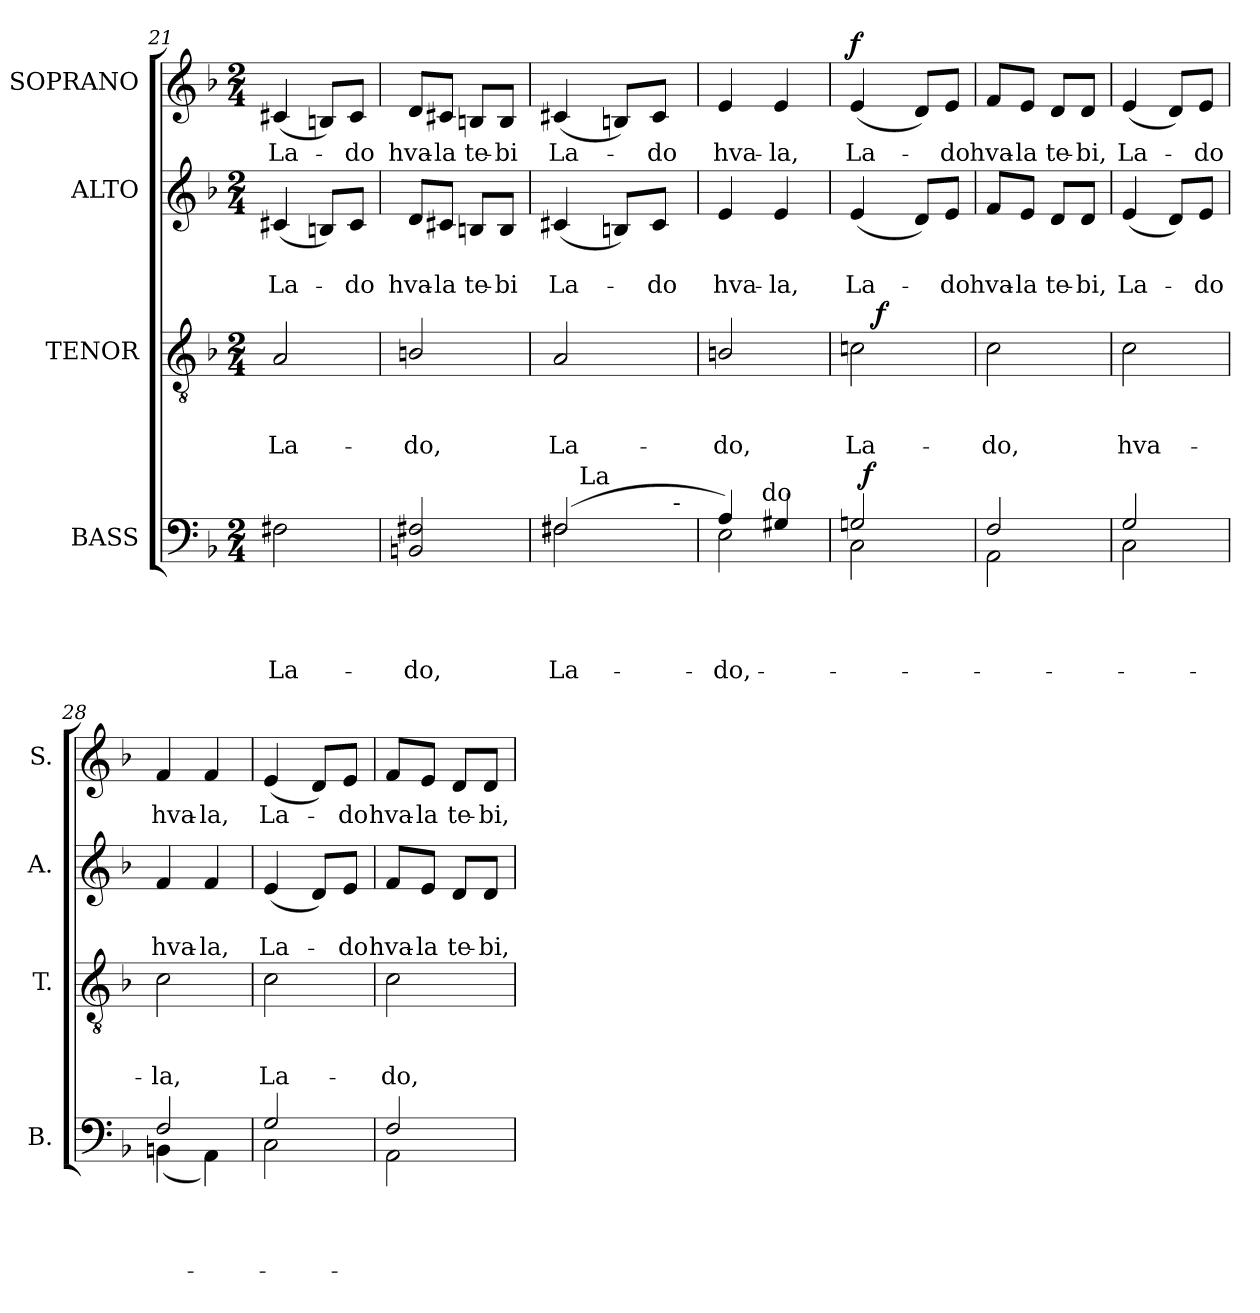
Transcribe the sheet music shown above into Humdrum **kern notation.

**kern	**text	**text	**text	**text	**dynam	**kern	**text	**text	**text	**dynam	**kern	**text	**text	**kern	**text	**dynam
*part4	*part4	*part4	*part4	*part4	*part4	*part3	*part3	*part3	*part3	*part3	*part2	*part2	*part2	*part1	*part1	*part1
*staff4	*staff4	*staff4	*staff4	*staff4	*staff4	*staff3	*staff3	*staff3	*staff3	*staff3	*staff2	*staff2	*staff2	*staff1	*staff1	*staff1
*I"BASS	*	*	*	*	*	*I"TENOR	*	*	*	*	*I"ALTO	*	*	*I"SOPRANO	*	*
*I'B.	*	*	*	*	*	*I'T.	*	*	*	*	*I'A.	*	*	*I'S.	*	*
*clefF4	*	*	*	*	*	*clefGv2	*	*	*	*	*clefG2	*	*	*clefG2	*	*
*k[b-]	*	*	*	*	*	*k[b-]	*	*	*	*	*k[b-]	*	*	*k[b-]	*	*
*F:	*	*	*	*	*	*F:	*	*	*	*	*F:	*	*	*F:	*	*
*M2/4	*	*	*	*	*	*M2/4	*	*	*	*	*M2/4	*	*	*M2/4	*	*
=21	=21	=21	=21	=21	=21	=21	=21	=21	=21	=21	=21	=21	=21	=21	=21	=21
!	!	!	!	!LO:LY:b	!	!	!	!	!LO:LY:b	!	!	!	!LO:LY:b	!	!LO:LY:b	!
2F#X\	.	.	.	La-	.	2A/	.	.	La-	.	(<4c#X/	.	La-	(<4c#X/	La-	.
.	.	.	.	.	.	.	.	.	.	.	8Bn/L)	.	.	8Bn/L)	.	.
!	!	!	!	!	!	!	!	!	!	!	!	!	!LO:LY:b	!	!LO:LY:b	!
.	.	.	.	.	.	.	.	.	.	.	8c#/J	.	-do	8c#/J	-do	.
=22	=22	=22	=22	=22	=22	=22	=22	=22	=22	=22	=22	=22	=22	=22	=22	=22
!	!	!	!	!LO:LY:b	!	!	!	!	!LO:LY:b	!	!	!	!LO:LY:b	!	!LO:LY:b	!
2BBn/ 2F#X/	.	.	.	-do,	.	2Bn/	.	.	-do,	.	8d/L	.	hva-	8d/L	hva-	.
!	!	!	!	!	!	!	!	!	!	!	!	!	!LO:LY:b	!	!LO:LY:b	!
.	.	.	.	.	.	.	.	.	.	.	8c#X/J	.	-la	8c#X/J	-la	.
!	!	!	!	!	!	!	!	!	!	!	!	!	!LO:LY:b	!	!LO:LY:b	!
.	.	.	.	.	.	.	.	.	.	.	8Bn/L	.	te-	8Bn/L	te-	.
!	!	!	!	!	!	!	!	!	!	!	!	!	!LO:LY:b	!	!LO:LY:b	!
.	.	.	.	.	.	.	.	.	.	.	8B/J	.	-bi	8B/J	-bi	.
=23	=23	=23	=23	=23	=23	=23	=23	=23	=23	=23	=23	=23	=23	=23	=23	=23
*^	*	*	*	*	*	*	*	*	*	*	*	*	*	*	*	*
!	!	!	!	!	!LO:LY:b	!	!	!	!	!LO:LY:b	!	!	!	!LO:LY:b	!	!LO:LY:b	!
*^	*^	*	*	*	*	*	*	*	*	*	*	*	*	*	*	*	*
(2F#X/	2F#\	16.ryy	4..ryy	.	.	.	La-	.	2A/	.	.	La-	.	(<4c#X/	.	La-	(<4c#X/	La-	.
!	!	!LO:TX:a:t=La	!	!	!	!	!	!	!	!	!	!	!	!	!	!	!	!	!
.	.	4ryy	.	.	.	.	.	.	.	.	.	.	.	.	.	.	.	.	.
.	.	.	.	.	.	.	.	.	.	.	.	.	.	8Bn/L)	.	.	8Bn/L)	.	.
.	.	8ryy	.	.	.	.	.	.	.	.	.	.	.	.	.	.	.	.	.
!	!	!	!	!	!	!	!	!	!	!	!	!	!	!	!	!LO:LY:b	!	!LO:LY:b	!
.	.	.	.	.	.	.	.	.	.	.	.	.	.	8c#/J	.	-do	8c#/J	-do	.
!	!	!	!LO:TX:a:t=-	!	!	!	!	!	!	!	!	!	!	!	!	!	!	!	!
.	.	.	16ryy	.	.	.	.	.	.	.	.	.	.	.	.	.	.	.	.
.	.	32ryy	.	.	.	.	.	.	.	.	.	.	.	.	.	.	.	.	.
=24	=24	=24	=24	=24	=24	=24	=24	=24	=24	=24	=24	=24	=24	=24	=24	=24	=24	=24	=24
!	!	!	!	!	!	!	!LO:LY:b	!	!	!	!	!LO:LY:b	!	!	!	!LO:LY:b	!	!LO:LY:b	!
*	*	*v	*v	*	*	*	*	*	*	*	*	*	*	*	*	*	*	*	*
8..ryy	2E\	4A/)	.	.	.	-do,	.	2Bn/	.	.	-do,	.	4e/	.	hva-	4e/	hva-	.
!LO:TX:a:t=do	!	!	!	!	!	!	!	!	!	!	!	!	!	!	!	!	!	!
4ryy	.	.	.	.	.	.	.	.	.	.	.	.	.	.	.	.	.	.
!	!	!	!	!	!	!	!	!	!	!	!	!	!	!	!LO:LY:b	!	!LO:LY:b	!
.	.	4G#X/	.	.	.	.	.	.	.	.	.	.	4e/	.	-la,	4e/	-la,	.
32ryy	.	.	.	.	.	.	.	.	.	.	.	.	.	.	.	.	.	.
=25	=25	=25	=25	=25	=25	=25	=25	=25	=25	=25	=25	=25	=25	=25	=25	=25	=25	=25
!	!	!	!	!	!	!	!	!	!	!	!LO:LY:b	!	!	!	!LO:LY:b	!	!LO:LY:b	!LO:DY:a
*	*	*	*	*	*	*	*	*^	*	*	*	*	*	*	*	*	*	*
2Gn/	2C\	32ryy	.	.	.	.	.	2cn\	16ryy	.	.	La-	.	(<4e/	.	La-	(<4e/	La-	f
!	!	!	!	!	!	!	!LO:DY:a	!	!	!	!	!	!	!	!	!	!	!	!
.	.	4...ryy	.	.	.	.	f	.	.	.	.	.	.	.	.	.	.	.	.
!	!	!	!	!	!	!	!	!	!	!	!	!	!LO:DY:a	!	!	!	!	!	!
.	.	.	.	.	.	.	.	.	4..ryy	.	.	.	f	.	.	.	.	.	.
.	.	.	.	.	.	.	.	.	.	.	.	.	.	8d/L)	.	.	8d/L)	.	.
!	!	!	!	!	!	!	!	!	!	!	!	!	!	!	!	!LO:LY:b	!	!LO:LY:b	!
.	.	.	.	.	.	.	.	.	.	.	.	.	.	8e/J	.	-do	8e/J	-do	.
=26	=26	=26	=26	=26	=26	=26	=26	=26	=26	=26	=26	=26	=26	=26	=26	=26	=26	=26	=26
!	!	!	!	!	!	!	!	!	!	!	!	!LO:LY:b	!	!	!	!LO:LY:b	!	!LO:LY:b	!
*	*v	*v	*	*	*	*	*	*	*	*	*	*	*	*	*	*	*	*	*
*	*	*	*	*	*	*	*v	*v	*	*	*	*	*	*	*	*	*	*
2F/	2AA\	.	.	.	.	.	2c\	.	.	-do,	.	8f/L	.	hva-	8f/L	hva-	.
!	!	!	!	!	!	!	!	!	!	!	!	!	!	!LO:LY:b	!	!LO:LY:b	!
.	.	.	.	.	.	.	.	.	.	.	.	8e/J	.	-la	8e/J	-la	.
!	!	!	!	!	!	!	!	!	!	!	!	!	!	!LO:LY:b	!	!LO:LY:b	!
.	.	.	.	.	.	.	.	.	.	.	.	8d/L	.	te-	8d/L	te-	.
!	!	!	!	!	!	!	!	!	!	!	!	!	!	!LO:LY:b	!	!LO:LY:b	!
.	.	.	.	.	.	.	.	.	.	.	.	8d/J	.	-bi,	8d/J	-bi,	.
=27	=27	=27	=27	=27	=27	=27	=27	=27	=27	=27	=27	=27	=27	=27	=27	=27	=27
!	!	!	!	!	!	!	!	!	!	!LO:LY:b	!	!	!	!LO:LY:b	!	!LO:LY:b	!
2G/	2C\	.	.	.	.	.	2c\	.	.	hva-	.	(<4e/	.	La-	(<4e/	La-	.
.	.	.	.	.	.	.	.	.	.	.	.	8d/L)	.	.	8d/L)	.	.
!	!	!	!	!	!	!	!	!	!	!	!	!	!	!LO:LY:b	!	!LO:LY:b	!
.	.	.	.	.	.	.	.	.	.	.	.	8e/J	.	-do	8e/J	-do	.
=28	=28	=28	=28	=28	=28	=28	=28	=28	=28	=28	=28	=28	=28	=28	=28	=28	=28
!	!	!	!	!	!	!	!	!	!	!LO:LY:b	!	!	!	!LO:LY:b	!	!LO:LY:b	!
2F/	(<4BBn\	.	.	.	.	.	2c\	.	.	-la,	.	4f/	.	hva-	4f/	hva-	.
!	!	!	!	!	!	!	!	!	!	!	!	!	!	!LO:LY:b	!	!LO:LY:b	!
.	4AA\)	.	.	.	.	.	.	.	.	.	.	4f/	.	-la,	4f/	-la,	.
!!LO:LB:g=z
=29	=29	=29	=29	=29	=29	=29	=29	=29	=29	=29	=29	=29	=29	=29	=29	=29	=29
!	!	!	!	!	!	!	!	!	!	!LO:LY:b	!	!	!	!LO:LY:b	!	!LO:LY:b	!
2G/	2C\	.	.	.	.	.	2c\	.	.	La-	.	(<4e/	.	La-	(<4e/	La-	.
.	.	.	.	.	.	.	.	.	.	.	.	8d/L)	.	.	8d/L)	.	.
!	!	!	!	!	!	!	!	!	!	!	!	!	!	!LO:LY:b	!	!LO:LY:b	!
.	.	.	.	.	.	.	.	.	.	.	.	8e/J	.	-do	8e/J	-do	.
=30	=30	=30	=30	=30	=30	=30	=30	=30	=30	=30	=30	=30	=30	=30	=30	=30	=30
!	!	!	!	!	!	!	!	!	!	!LO:LY:b	!	!	!	!LO:LY:b	!	!LO:LY:b	!
2F/	2AA\	.	.	.	.	.	2c\	.	.	-do,	.	8f/L	.	hva-	8f/L	hva-	.
!	!	!	!	!	!	!	!	!	!	!	!	!	!	!LO:LY:b	!	!LO:LY:b	!
.	.	.	.	.	.	.	.	.	.	.	.	8e/J	.	-la	8e/J	-la	.
!	!	!	!	!	!	!	!	!	!	!	!	!	!	!LO:LY:b	!	!LO:LY:b	!
.	.	.	.	.	.	.	.	.	.	.	.	8d/L	.	te-	8d/L	te-	.
!	!	!	!	!	!	!	!	!	!	!	!	!	!	!LO:LY:b	!	!LO:LY:b	!
.	.	.	.	.	.	.	.	.	.	.	.	8d/J	.	-bi,	8d/J	-bi,	.
*v	*v	*	*	*	*	*	*	*	*	*	*	*	*	*	*	*	*
=	=	=	=	=	=	=	=	=	=	=	=	=	=	=	=	=
*-	*-	*-	*-	*-	*-	*-	*-	*-	*-	*-	*-	*-	*-	*-	*-	*-
